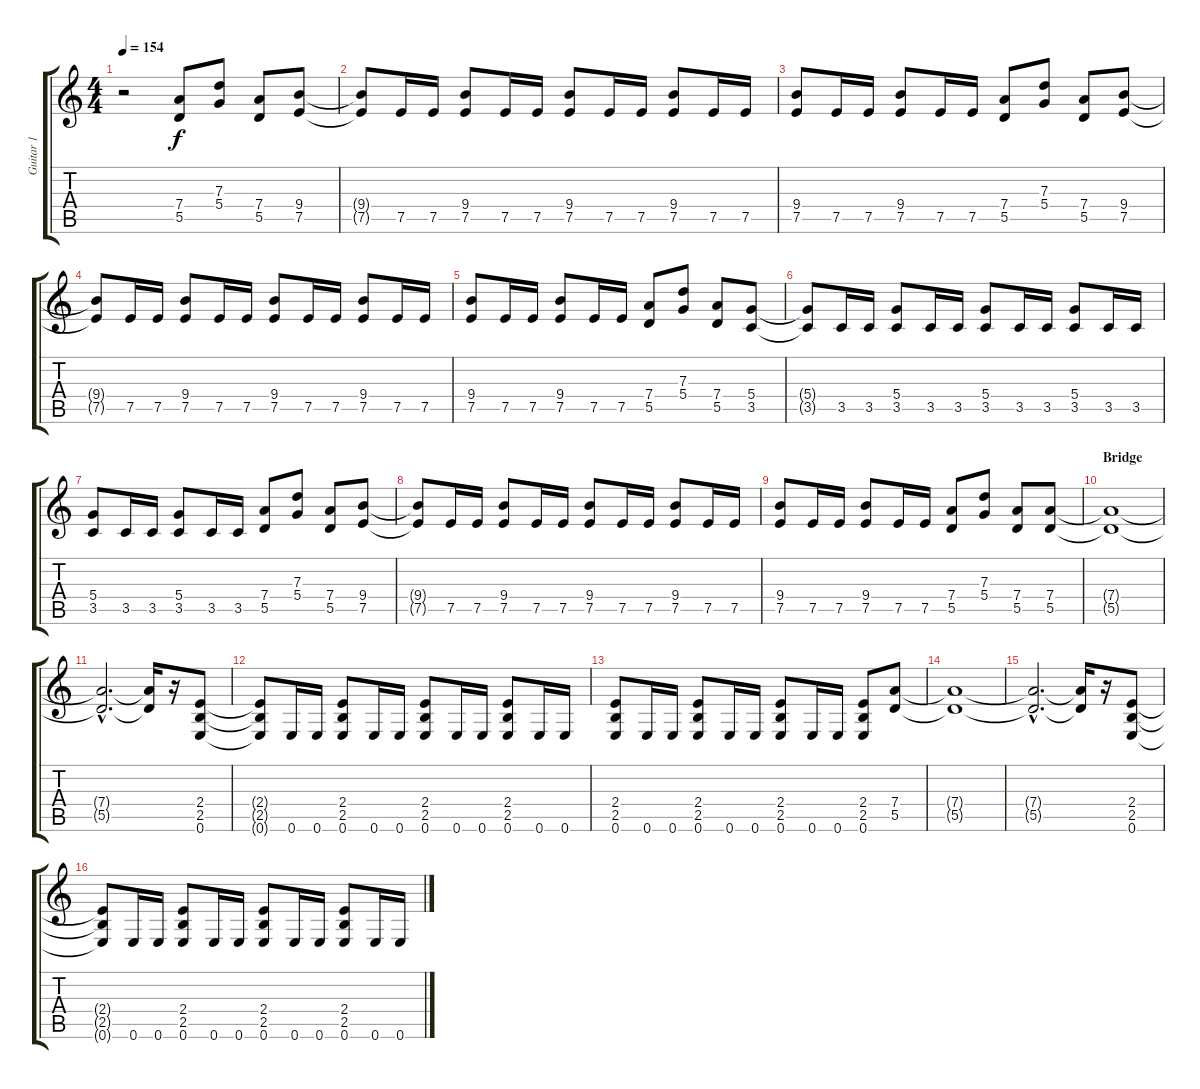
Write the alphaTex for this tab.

\track ("Guitar 1" "Guitar 1") {instrument distortionguitar}
\staff {score tabs}
\tuning (E4 B3 G3 D3 A2 E2) {hide}
\ts (4 4)
\tempo 154
\clef g2
\ks c
r.2{dy f} (7.4 5.5).8 (7.3 5.4).8 (7.4 5.5).8 (9.4 7.5).8 |
(9.4{t} 7.5{t}).8 7.5.16 7.5.16 (9.4 7.5).8 7.5.16 7.5.16 (9.4 7.5).8 7.5.16 7.5.16 (9.4 7.5).8 7.5.16 7.5.16 |
(9.4 7.5).8 7.5.16 7.5.16 (9.4 7.5).8 7.5.16 7.5.16 (7.4 5.5).8 (7.3 5.4).8 (7.4 5.5).8 (9.4 7.5).8 |
(9.4{t} 7.5{t}).8 7.5.16 7.5.16 (9.4 7.5).8 7.5.16 7.5.16 (9.4 7.5).8 7.5.16 7.5.16 (9.4 7.5).8 7.5.16 7.5.16 |
(9.4 7.5).8 7.5.16 7.5.16 (9.4 7.5).8 7.5.16 7.5.16 (7.4 5.5).8 (7.3 5.4).8 (7.4 5.5).8 (5.4 3.5).8 |
(5.4{t} 3.5{t}).8 3.5.16 3.5.16 (5.4 3.5).8 3.5.16 3.5.16 (5.4 3.5).8 3.5.16 3.5.16 (5.4 3.5).8 3.5.16 3.5.16 |
(5.4 3.5).8 3.5.16 3.5.16 (5.4 3.5).8 3.5.16 3.5.16 (7.4 5.5).8 (7.3 5.4).8 (7.4 5.5).8 (9.4 7.5).8 |
(9.4{t} 7.5{t}).8 7.5.16 7.5.16 (9.4 7.5).8 7.5.16 7.5.16 (9.4 7.5).8 7.5.16 7.5.16 (9.4 7.5).8 7.5.16 7.5.16 |
(9.4 7.5).8 7.5.16 7.5.16 (9.4 7.5).8 7.5.16 7.5.16 (7.4 5.5).8 (7.3 5.4).8 (7.4 5.5).8 (7.4 5.5).8 |
\section ("" "Bridge")
(7.4{t} 5.5{t}).1 |
(7.4{hac t} 5.5{hac t}).2{d} (7.4{t} 5.5{t}).16 r.16 (2.4 2.5 0.6).8 |
(2.4{t} 2.5{t} 0.6{t}).8 0.6.16 0.6.16 (2.4 2.5 0.6).8 0.6.16 0.6.16 (2.4 2.5 0.6).8 0.6.16 0.6.16 (2.4 2.5 0.6).8 0.6.16 0.6.16 |
(2.4 2.5 0.6).8 0.6.16 0.6.16 (2.4 2.5 0.6).8 0.6.16 0.6.16 (2.4 2.5 0.6).8 0.6.16 0.6.16 (2.4 2.5 0.6).8 (7.4 5.5).8 |
(7.4{t} 5.5{t}).1 |
(7.4{hac t} 5.5{hac t}).2{d} (7.4{t} 5.5{t}).16 r.16 (2.4 2.5 0.6).8 |
(2.4{t} 2.5{t} 0.6{t}).8 0.6.16 0.6.16 (2.4 2.5 0.6).8 0.6.16 0.6.16 (2.4 2.5 0.6).8 0.6.16 0.6.16 (2.4 2.5 0.6).8 0.6.16 0.6.16
